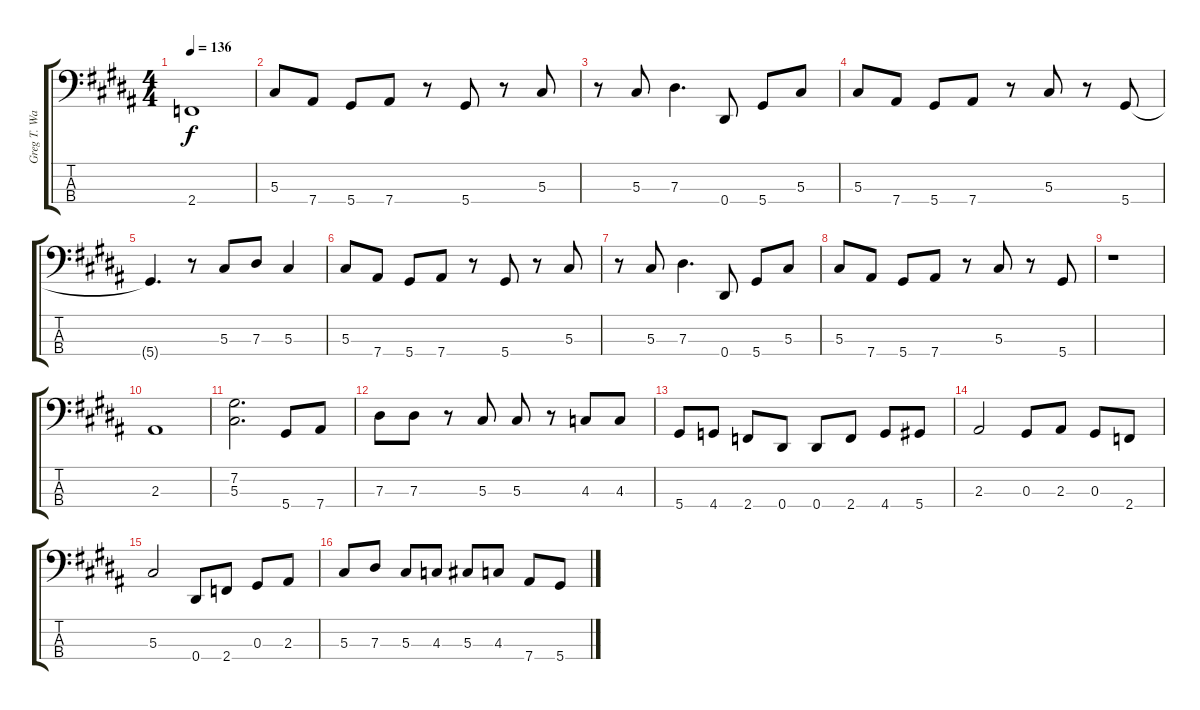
\track ("Greg T. Walker Bass" "Greg T. Wa") {instrument electricbassfinger}
\staff {score tabs}
\tuning (Gb2 Db2 Ab1 Eb1) {hide}
\ts (4 4)
\tempo 136
\clef f4
\ks b
2.4.1{dy f} |
5.3.8 7.4.8 5.4.8 7.4.8 r.8 5.4.8 r.8 5.3.8 |
r.8 5.3.8 7.3.4{d} 0.4.8 5.4.8 5.3.8 |
5.3.8 7.4.8 5.4.8 7.4.8 r.8 5.3.8 r.8 5.4.8 |
5.4{t}.4{d} r.8 5.3.8 7.3.8 5.3.4 |
5.3.8 7.4.8 5.4.8 7.4.8 r.8 5.4.8 r.8 5.3.8 |
r.8 5.3.8 7.3.4{d} 0.4.8 5.4.8 5.3.8 |
5.3.8 7.4.8 5.4.8 7.4.8 r.8 5.3.8 r.8 5.4.8 |
r.1 |
2.3.1 |
(7.2 5.3).2{d} 5.4.8 7.4.8 |
7.3.8 7.3.8 r.8 5.3.8 5.3.8 r.8 4.3.8 4.3.8 |
5.4.8 4.4.8 2.4.8 0.4.8 0.4.8 2.4.8 4.4.8 5.4.8 |
2.3.2 0.3.8 2.3.8 0.3.8 2.4.8 |
5.3.2 0.4.8 2.4.8 0.3.8 2.3.8 |
5.3.8 7.3.8 5.3.8 4.3.8 5.3.8 4.3.8 7.4.8 5.4.8
